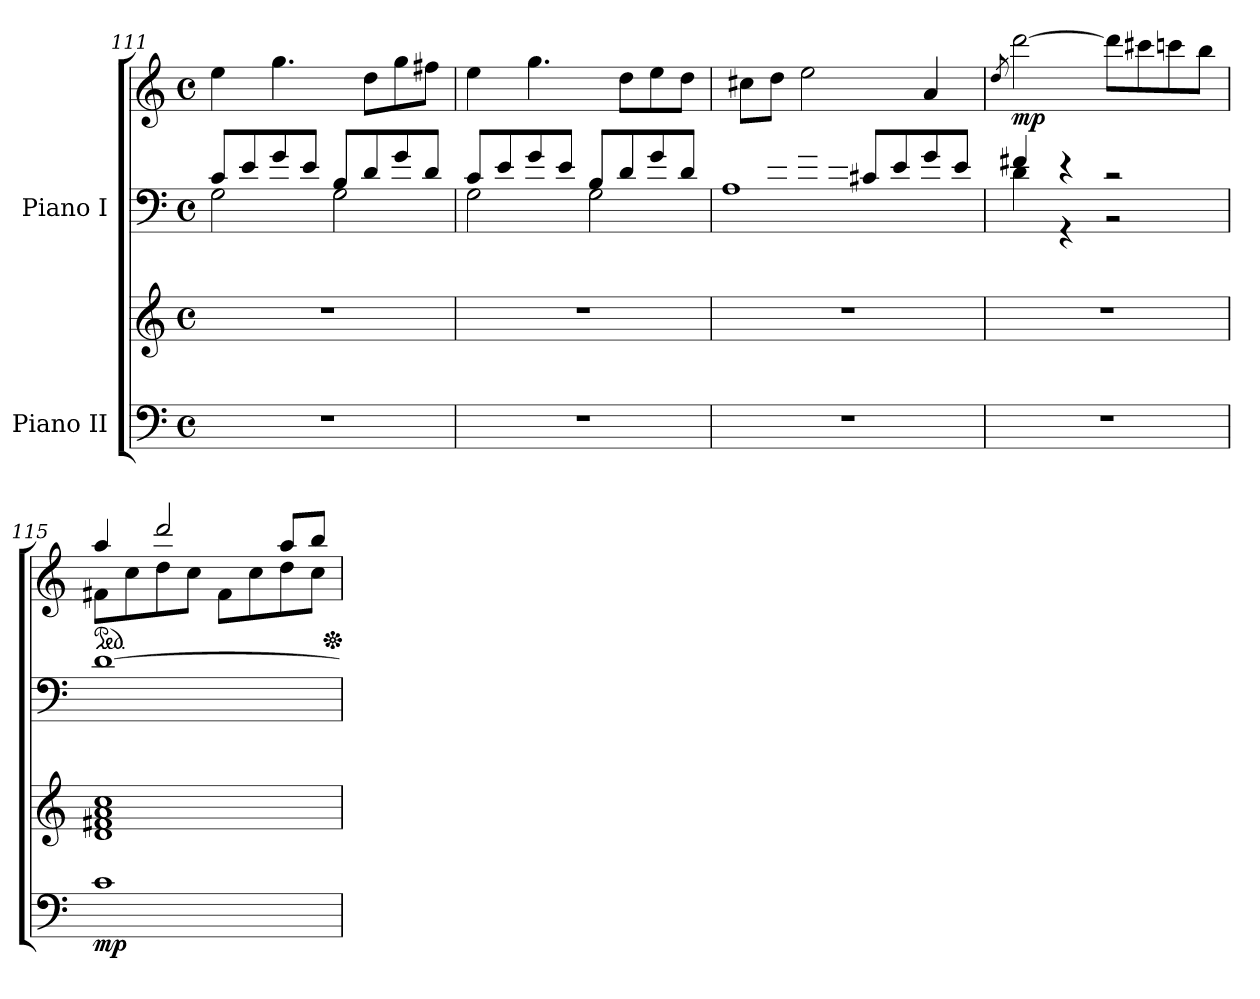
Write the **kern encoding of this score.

**kern	**kern	**dynam	**kern	**kern	**dynam
*part2	*part2	*part2	*part1	*part1	*part1
*staff4	*staff3	*staff3/4	*staff2	*staff1	*staff1/2
*I"Piano II	*	*	*I"Piano I	*	*
*clefF4	*clefG2	*	*clefF4	*clefG2	*
*k[]	*k[]	*	*k[]	*k[]	*
*M4/4	*M4/4	*	*M4/4	*M4/4	*
*met(c)	*met(c)	*	*met(c)	*met(c)	*
=111	=111	=111	=111	=111	=111
*	*	*	*^	*	*
1r	1r	.	8c/L	2G\	4ee\	.
.	.	.	8e/	.	.	.
.	.	.	8g/	.	4.gg\	.
.	.	.	8e/J	.	.	.
.	.	.	8B/L	2G\	.	.
.	.	.	8d/	.	8dd\L	.
.	.	.	8g/	.	8gg\	.
.	.	.	8d/J	.	8ff#X\J	.
!!LO:LB:g=z
=112	=112	=112	=112	=112	=112	=112
1r	1r	.	8c/L	2G\	4ee\	.
.	.	.	8e/	.	.	.
.	.	.	8g/	.	4.gg\	.
.	.	.	8e/J	.	.	.
.	.	.	8B/L	2G\	.	.
.	.	.	8d/	.	8dd\L	.
.	.	.	8g/	.	8ee\	.
.	.	.	8d/J	.	8dd\J	.
=113	=113	=113	=113	=113	=113	=113
1r	1r	.	8A/Lyy	1A	8cc#X\L	.
.	.	.	8e/	.	8dd\J	.
.	.	.	8g/	.	2ee\	.
.	.	.	8e/J	.	.	.
.	.	.	8c#X/L	.	.	.
.	.	.	8e/	.	.	.
.	.	.	8g/	.	4a/	.
.	.	.	8e/J	.	.	.
=114	=114	=114	=114	=114	=114	=114
*	*	*	*	*	*MM100	*
.	.	.	.	.	8qdd/	.
!	!	!	!	!	!	!LO:DY:b
1r	1r	.	4f#X/	4d\	[2ddd\	mp
.	.	.	4r	4r	.	.
.	.	.	2r	2r	8ddd\L]	.
.	.	.	.	.	8ccc#X\	.
.	.	.	.	.	8cccn\	.
.	.	.	.	.	8bb\J	.
*	*	*	*v	*v	*	*
=115	=115	=115	=115	=115	=115
*	*	*	*	*^	*
*	*	*	*	*ped	*	*
*	*	*	*	*v	*v	*
*	*	*	*	*MM120	*
*	*	*	*	*^	*
!	!	!LO:DY:b=2	!	!	!	!
1c	1d 1f#X 1a 1cc	mp	[1d	4aa/	8f#X\L	.
.	.	.	.	.	8cc\	.
.	.	.	.	2ddd/	8dd\	.
.	.	.	.	.	8cc\J	.
.	.	.	.	.	8f#\L	.
.	.	.	.	.	8cc\	.
.	.	.	.	8aa/L	8dd\	.
.	.	.	.	8bb/J	8cc\J	.
*	*	*	*	*Xped	*	*
*	*	*	*	*v	*v	*
=	=	=	=	=	=
*-	*-	*-	*-	*-	*-
